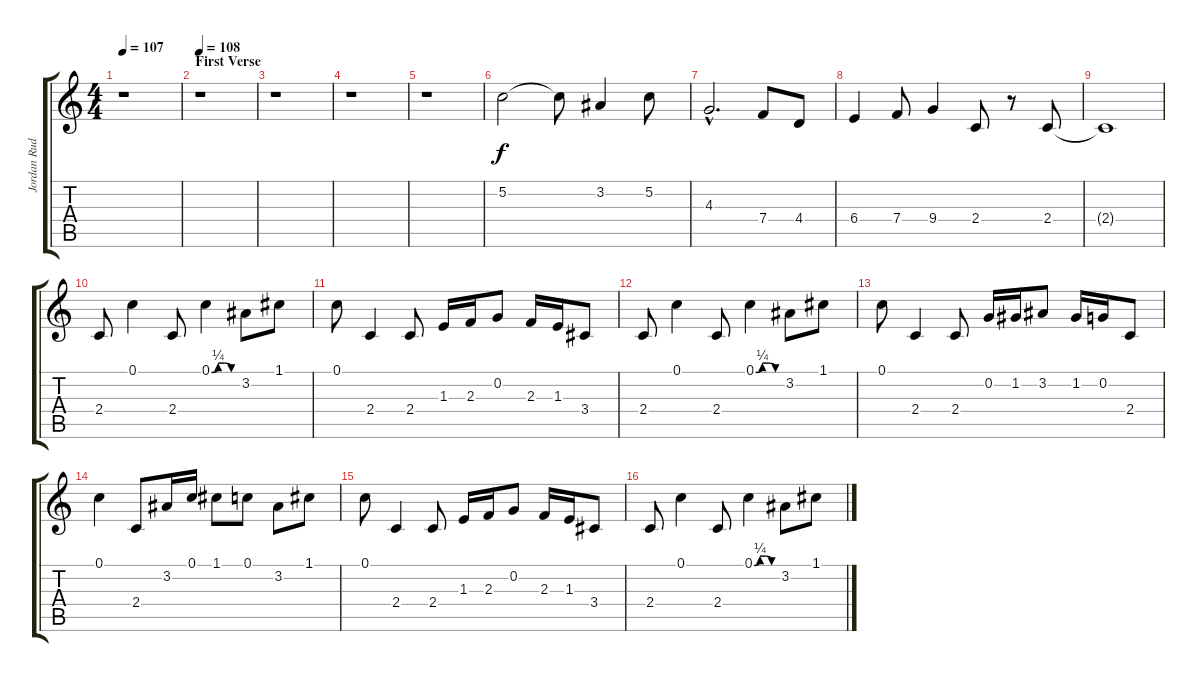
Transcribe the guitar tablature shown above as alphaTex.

\track ("Jordan Rudess" "Jordan Rud") {instrument lead1square}
\staff {score tabs}
\tuning (C5 G4 Eb4 Bb3 F3 C3) {hide}
\ts (4 4)
\tempo 107
\clef g2
\ks c
r.1{dy f} |
\section ("" "First Verse")
\tempo 108
r.1 |
r.1 |
r.1 |
r.1 |
5.2.2{instrument lead2sawtooth} 5.2{t}.8 3.2.4 5.2.8 |
4.3{hac}.2{d} 7.4.8 4.4.8 |
6.4.4 7.4.8 9.4.4 2.4.8 r.8 2.4.8 |
2.4{t}.1 |
2.4.8{instrument stringensemble1} 0.1.4 2.4.8 0.1{be (custom 0 0 15 1 30 1 45 0 60 0)}.4 3.2.8 1.1.8 |
0.1.8 2.4.4 2.4.8 1.3.16 2.3.16 0.2.8 2.3.16 1.3.16 3.4.8 |
2.4.8 0.1.4 2.4.8 0.1{be (custom 0 0 15 1 30 1 45 0 60 0)}.4 3.2.8 1.1.8 |
0.1.8 2.4.4 2.4.8 0.2.16 1.2.16 3.2.8 1.2.16 0.2.16 2.4.8 |
0.1.4 2.4.8 3.2.16 0.1.16 1.1.8 0.1.8 3.2.8 1.1.8 |
0.1.8 2.4.4 2.4.8 1.3.16 2.3.16 0.2.8 2.3.16 1.3.16 3.4.8 |
2.4.8 0.1.4 2.4.8 0.1{be (custom 0 0 15 1 30 1 45 0 60 0)}.4 3.2.8 1.1.8
